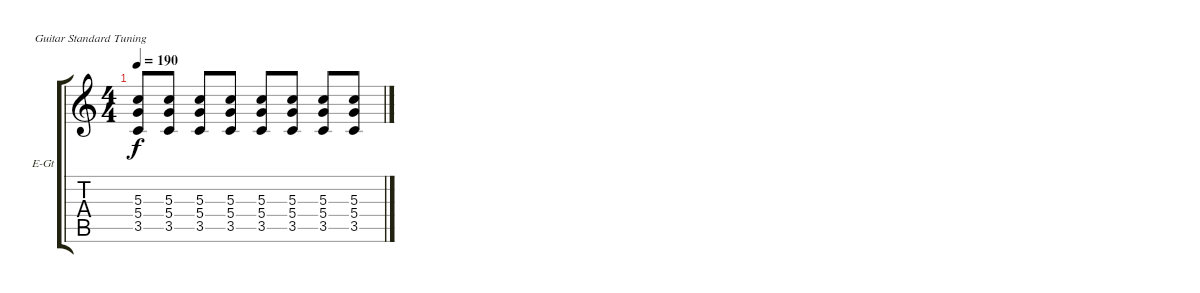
\defaultSystemsLayout 4
\bracketExtendMode groupsimilarinstruments
\firstSystemTrackNameOrientation horizontal
\otherSystemsTrackNameOrientation horizontal
\track ("Electric Guitar" "E-Gt") {instrument distortionguitar}
\staff {score tabs}
\tuning (E4 B3 G3 D3 A2 E2)
\ts (4 4)
\tempo 190
\clef g2
\scale
0.333333
\ks c
(5.3 5.4 3.5).8{dy f} (5.3 5.4 3.5).8 (5.3 5.4 3.5).8 (5.3 5.4 3.5).8 (5.3 5.4 3.5).8 (5.3 5.4 3.5).8 (5.3 5.4 3.5).8 (5.3 5.4 3.5).8 |
\scale
0.333333 |
\scale
0.333333 |
\scale
0.333333 |
\scale
0.333333 |
\scale
0.333333 |
\scale
0.333333 |
\scale
0.333333 |
\scale
0.333333 |
\scale
0.333333 |
\scale
0.333333 |
\scale
0.333333 |
\scale
0.333333 |
\scale
0.333333 |
\scale
0.333333 |
\scale
0.333333
